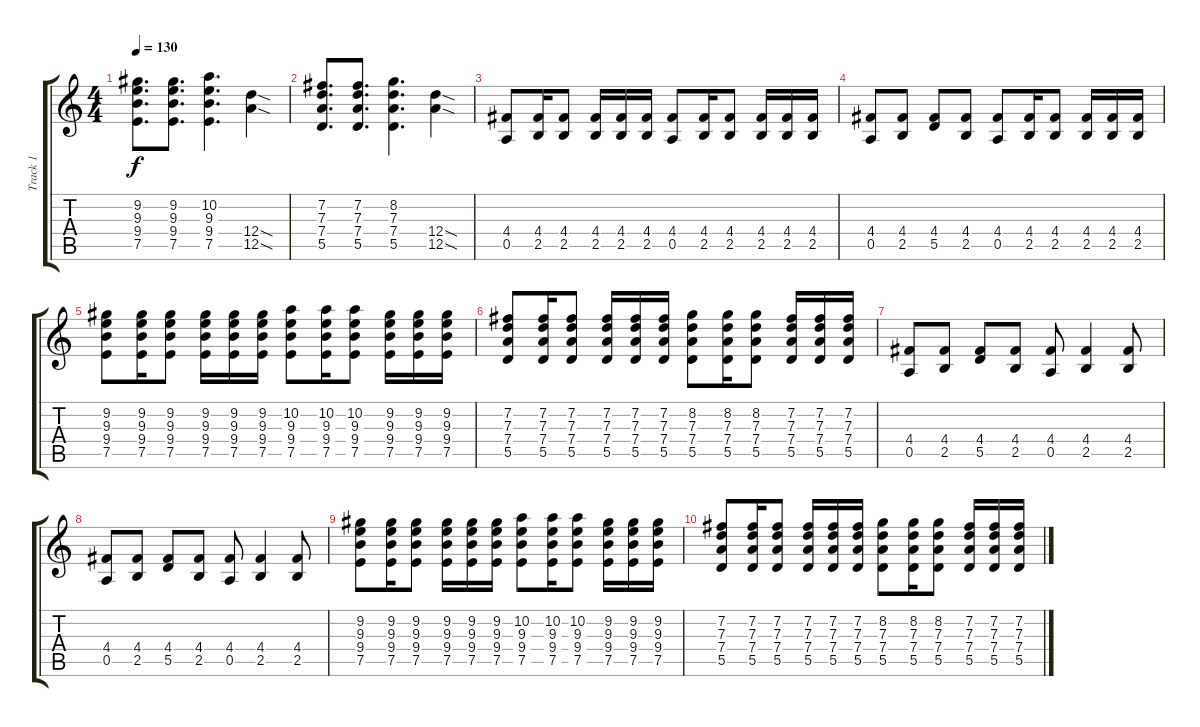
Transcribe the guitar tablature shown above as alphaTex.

\track ("Track 1" "Track 1") {instrument electricguitarjazz}
\staff {score tabs}
\tuning (E4 B3 G3 D3 A2 E2) {hide}
\ts (4 4)
\tempo 130
\clef g2
\ks c
(9.2 9.3 9.4 7.5).8{d dy f} (9.2 9.3 9.4 7.5).8{d} (10.2 9.3 9.4 7.5).4{d} (12.4{sod} 12.5{sod}).4 |
(7.2 7.3 7.4 5.5).8{d} (7.2 7.3 7.4 5.5).8{d} (8.2 7.3 7.4 5.5).4{d} (12.4{sod} 12.5{sod}).4 |
(4.4 0.5).8 (4.4 2.5).16 (4.4 2.5).8 (4.4 2.5).16 (4.4 2.5).16 (4.4 2.5).16 (4.4 0.5).8 (4.4 2.5).16 (4.4 2.5).8 (4.4 2.5).16 (4.4 2.5).16 (4.4 2.5).16 |
(4.4 0.5).8 (4.4 2.5).8 (4.4 5.5).8 (4.4 2.5).8 (4.4 0.5).8 (4.4 2.5).16 (4.4 2.5).8 (4.4 2.5).16 (4.4 2.5).16 (4.4 2.5).16 |
(9.2 9.3 9.4 7.5).8 (9.2 9.3 9.4 7.5).16 (9.2 9.3 9.4 7.5).8 (9.2 9.3 9.4 7.5).16 (9.2 9.3 9.4 7.5).16 (9.2 9.3 9.4 7.5).16 (10.2 9.3 9.4 7.5).8 (10.2 9.3 9.4 7.5).16 (10.2 9.3 9.4 7.5).8 (9.2 9.3 9.4 7.5).16 (9.2 9.3 9.4 7.5).16 (9.2 9.3 9.4 7.5).16 |
(7.2 7.3 7.4 5.5).8 (7.2 7.3 7.4 5.5).16 (7.2 7.3 7.4 5.5).8 (7.2 7.3 7.4 5.5).16 (7.2 7.3 7.4 5.5).16 (7.2 7.3 7.4 5.5).16 (8.2 7.3 7.4 5.5).8 (8.2 7.3 7.4 5.5).16 (8.2 7.3 7.4 5.5).8 (7.2 7.3 7.4 5.5).16 (7.2 7.3 7.4 5.5).16 (7.2 7.3 7.4 5.5).16 |
(4.4 0.5).8 (4.4 2.5).8 (4.4 5.5).8 (4.4 2.5).8 (4.4 0.5).8 (4.4 2.5).4 (4.4 2.5).8 |
(4.4 0.5).8 (4.4 2.5).8 (4.4 5.5).8 (4.4 2.5).8 (4.4 0.5).8 (4.4 2.5).4 (4.4 2.5).8 |
(9.2 9.3 9.4 7.5).8 (9.2 9.3 9.4 7.5).16 (9.2 9.3 9.4 7.5).8 (9.2 9.3 9.4 7.5).16 (9.2 9.3 9.4 7.5).16 (9.2 9.3 9.4 7.5).16 (10.2 9.3 9.4 7.5).8 (10.2 9.3 9.4 7.5).16 (10.2 9.3 9.4 7.5).8 (9.2 9.3 9.4 7.5).16 (9.2 9.3 9.4 7.5).16 (9.2 9.3 9.4 7.5).16 |
(7.2 7.3 7.4 5.5).8 (7.2 7.3 7.4 5.5).16 (7.2 7.3 7.4 5.5).8 (7.2 7.3 7.4 5.5).16 (7.2 7.3 7.4 5.5).16 (7.2 7.3 7.4 5.5).16 (8.2 7.3 7.4 5.5).8 (8.2 7.3 7.4 5.5).16 (8.2 7.3 7.4 5.5).8 (7.2 7.3 7.4 5.5).16 (7.2 7.3 7.4 5.5).16 (7.2 7.3 7.4 5.5).16
